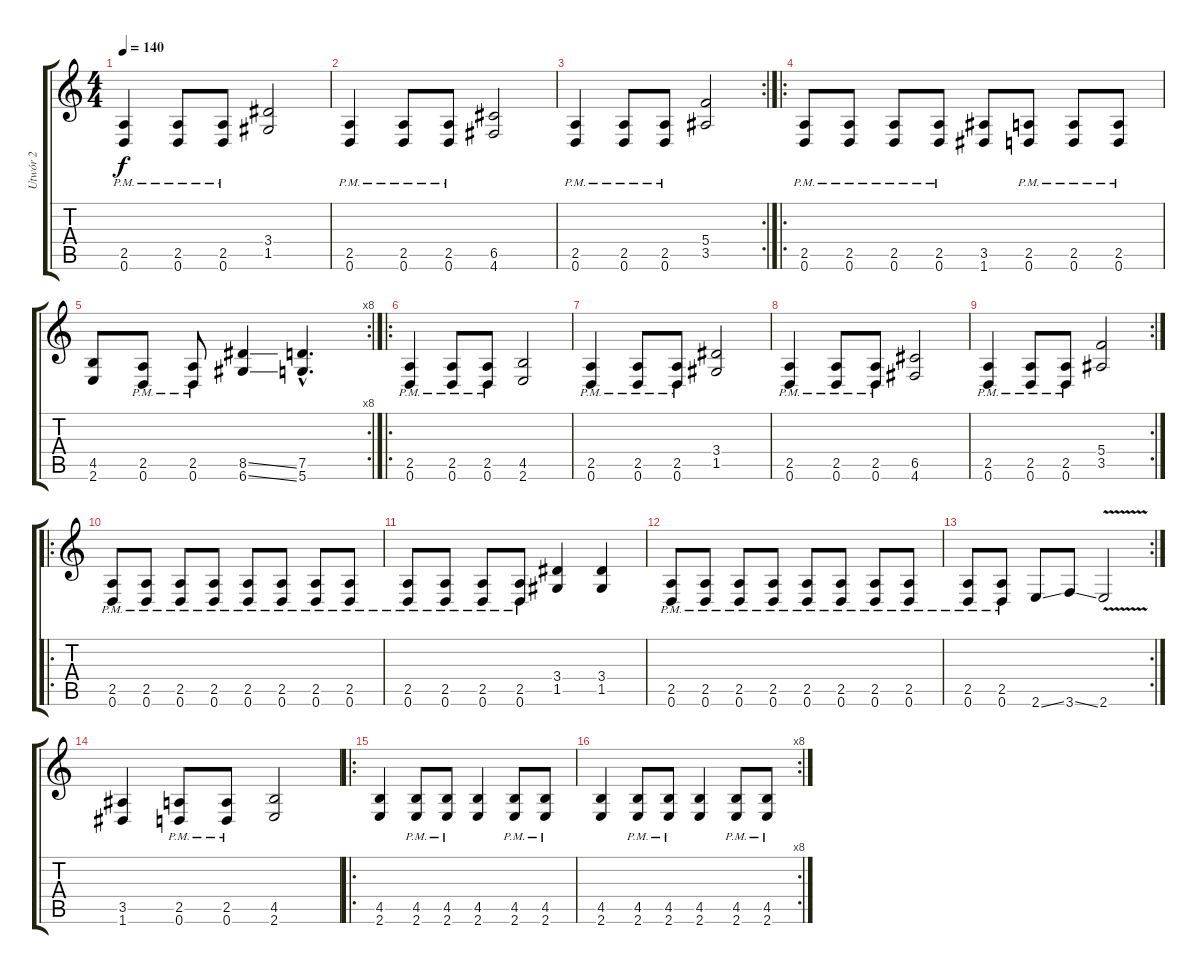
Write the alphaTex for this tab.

\track ("Utwór 2" "Utwór 2") {instrument distortionguitar}
\staff {score tabs}
\tuning (D4 A3 F3 C3 G2 D2) {hide}
\ts (4 4)
\tempo 140
\clef g2
\ks c
(2.5{pm} 0.6{pm}).4{dy f} (2.5{pm} 0.6{pm}).8 (2.5{pm} 0.6{pm}).8 (3.4 1.5).2 |
(2.5{pm} 0.6{pm}).4 (2.5{pm} 0.6{pm}).8 (2.5{pm} 0.6{pm}).8 (6.5 4.6).2 |
\rc 2
(2.5{pm} 0.6{pm}).4 (2.5{pm} 0.6{pm}).8 (2.5{pm} 0.6{pm}).8 (5.4 3.5).2 |
\ro
(2.5{pm} 0.6{pm}).8 (2.5{pm} 0.6{pm}).8 (2.5{pm} 0.6{pm}).8 (2.5{pm} 0.6{pm}).8 (3.5 1.6).8 (2.5{pm} 0.6{pm}).8 (2.5{pm} 0.6{pm}).8 (2.5{pm} 0.6{pm}).8 |
\rc 8
(4.5 2.6).8 (2.5{pm} 0.6{pm}).8 (2.5{pm} 0.6{pm}).8 (8.5{ss} 6.6{ss}).4 (7.5{hac} 5.6{hac}).4{d} |
\ro
(2.5{pm} 0.6{pm}).4 (2.5{pm} 0.6{pm}).8 (2.5{pm} 0.6{pm}).8 (4.5 2.6).2 |
(2.5{pm} 0.6{pm}).4 (2.5{pm} 0.6{pm}).8 (2.5{pm} 0.6{pm}).8 (3.4 1.5).2 |
(2.5{pm} 0.6{pm}).4 (2.5{pm} 0.6{pm}).8 (2.5{pm} 0.6{pm}).8 (6.5 4.6).2 |
\rc 2
(2.5{pm} 0.6{pm}).4 (2.5{pm} 0.6{pm}).8 (2.5{pm} 0.6{pm}).8 (5.4 3.5).2 |
\ro
(2.5{pm} 0.6{pm}).8 (2.5{pm} 0.6{pm}).8 (2.5{pm} 0.6{pm}).8 (2.5{pm} 0.6{pm}).8 (2.5{pm} 0.6{pm}).8 (2.5{pm} 0.6{pm}).8 (2.5{pm} 0.6{pm}).8 (2.5{pm} 0.6{pm}).8 |
(2.5{pm} 0.6{pm}).8 (2.5{pm} 0.6{pm}).8 (2.5{pm} 0.6{pm}).8 (2.5{pm} 0.6{pm}).8 (3.4 1.5).4 (3.4 1.5).4 |
(2.5{pm} 0.6{pm}).8 (2.5{pm} 0.6{pm}).8 (2.5{pm} 0.6{pm}).8 (2.5{pm} 0.6{pm}).8 (2.5{pm} 0.6{pm}).8 (2.5{pm} 0.6{pm}).8 (2.5{pm} 0.6{pm}).8 (2.5{pm} 0.6{pm}).8 |
\rc 2
(2.5{pm} 0.6{pm}).8 (2.5{pm} 0.6{pm}).8 2.6{ss}.8 3.6{ss}.8 2.6{v}.2 |
(3.5 1.6).4 (2.5{pm} 0.6{pm}).8 (2.5{pm} 0.6{pm}).8 (4.5 2.6).2 |
\ro
(4.5 2.6).4 (4.5{pm} 2.6{pm}).8 (4.5{pm} 2.6{pm}).8 (4.5 2.6).4 (4.5{pm} 2.6{pm}).8 (4.5{pm} 2.6{pm}).8 |
\rc 8
(4.5 2.6).4 (4.5{pm} 2.6{pm}).8 (4.5{pm} 2.6{pm}).8 (4.5 2.6).4 (4.5{pm} 2.6{pm}).8 (4.5{pm} 2.6{pm}).8
